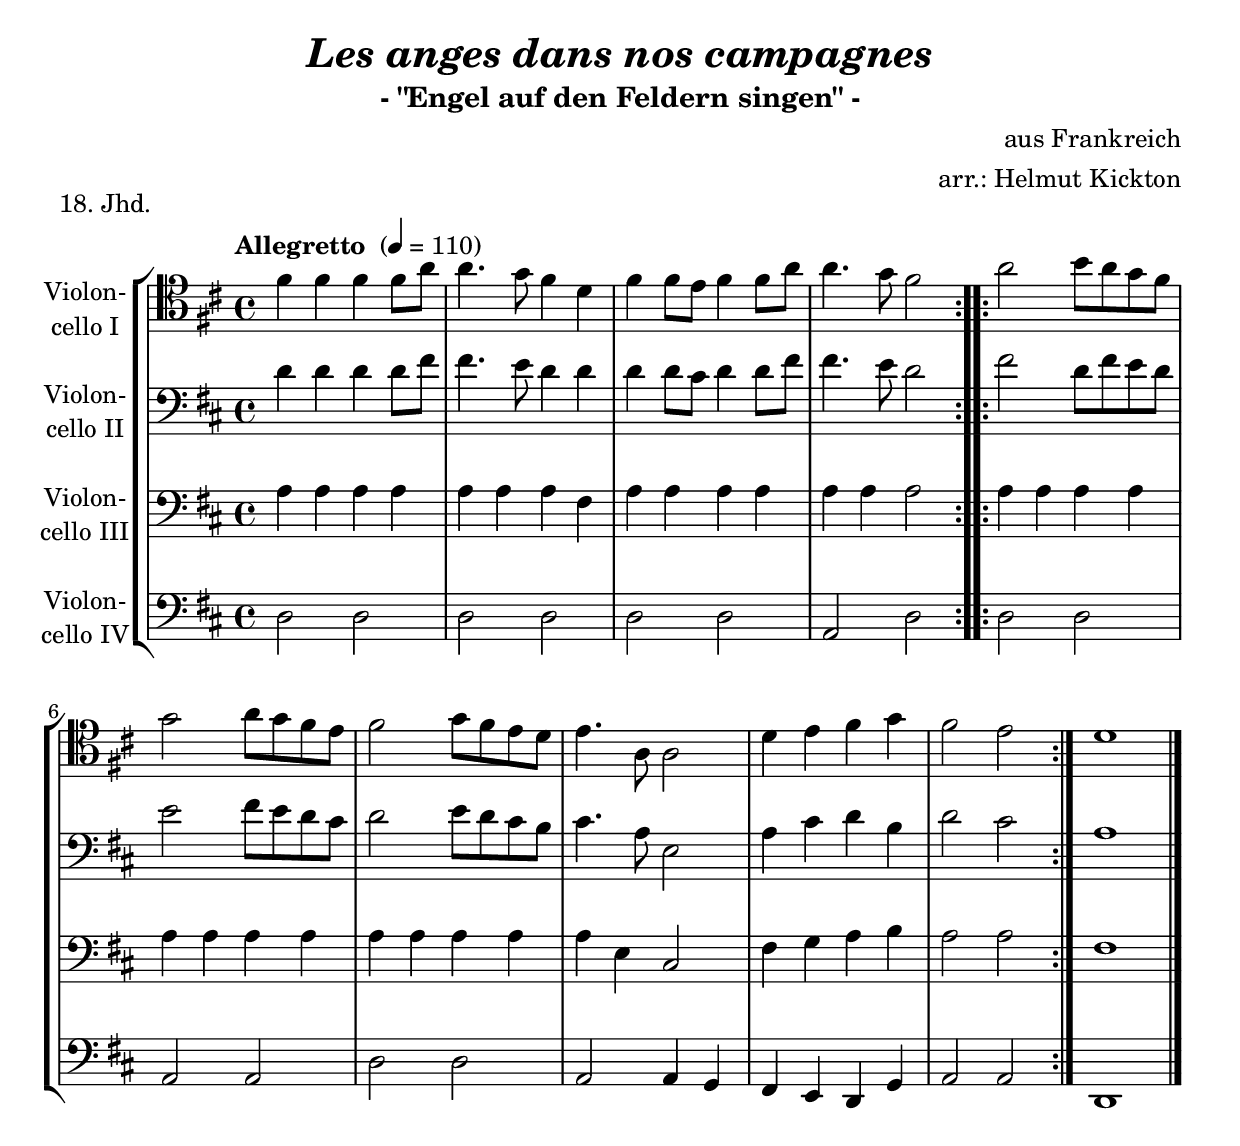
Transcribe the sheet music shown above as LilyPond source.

\version "2.18.2"
\include "deutsch.ly"
  
#(set-global-staff-size 22)

\header {
  title     = \markup \bold \italic "Les anges dans nos campagnes"
  subtitle  = "- \"Engel auf den Feldern singen\" -"
  composer  = "aus Frankreich"
  arranger  = "arr.: Helmut Kickton"
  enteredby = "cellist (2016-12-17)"
  piece     = "18. Jhd."
}

voiceconsts = {
  \key f \major
  \time 4/4
  \clef "bass"
%  \numericTimeSignature
  \compressFullBarRests
  % Set default beaming for all staves
%  \set Timing.beamExceptions = #'()
%  \set Timing.baseMoment     = #(ly:make-moment 1 4)
%  \set Timing.beatStructure  = #'(1 1 1)
  \tempo "Allegretto " 4=110
}

%minstr = "harpsichord"
mist = "string ensemble 1"
%minstr = "accordion"
miba = "bassoon"
%milo = "drawbar organ"
milo = "harpsichord"

va = \relative c'' {
  \voiceconsts
  \clef "tenor"

  \repeat volta 2 {
    a4 a a a8 c
    c4. b8 a4 f
    a a8 g a4 a8 c
    c4. b8 a2
  }

  \repeat volta 2 {
    c d8 c b a

    b2 c8 b a g
    a2 b8 a g f
    g4. c,8 c2
    f4 g a b
    a2 g
  }
  f1 \bar "|."
}

vb = \relative c' {
  \voiceconsts

  \repeat volta 2 {
    f4 f f f8 a
    a4. g8 f4 f
    f f8 e f4 f8 a
    a4. g8 f2
  }

  \repeat volta 2 {
    a f8 a g f

    g2 a8 g f e
    f2 g8 f e d
    e4. c8 g2
    c4 e f d
    f2 e
  }
  c1 \bar "|."
}

vc = \relative c' {
  \voiceconsts

  \repeat volta 2 {
    c4 c c c
    c c c a
    c c c c
    c c c2
  }

  \repeat volta 2 {
    c4 c c c

    c c c c
    c c c c
    c g e2
    a4 b c d
    c2 c
  }
  a1 \bar "|."
}

vd = \relative c {
  \voiceconsts

  \repeat volta 2 {
    f2 f
    f f
    f f
    c f
  }

  \repeat volta 2 {
    f f

    c c
    f f
    c c4 b
    a g f b
    c2 c
  }
  f,1 \bar "|."
}


music = \new StaffGroup <<
      \new Staff {
	\set Staff.midiInstrument = \mist
	\set Staff.instrumentName = \markup \center-column { "Violon-" "cello I" }
	\transpose f d { \va }
      }

      \new Staff {
	\set Staff.midiInstrument = \mist
	\set Staff.instrumentName = \markup \center-column { "Violon-" "cello II" }
	\transpose f d { \vb }
      }

      \new Staff {
	\set Staff.midiInstrument = \miba
	\set Staff.instrumentName = \markup \center-column { "Violon-" "cello III" }
	\transpose f d { \vc }
      }

      \new Staff {
	\set Staff.midiInstrument = \miba
	\set Staff.instrumentName = \markup \center-column { "Violon-" "cello IV" }
	\transpose f d { \vd }
      }
>>

\book {
  \score {
    \music
    \layout {}
  }

  \score {
    \unfoldRepeats \music

    \midi {
      \context {
        \Score
      }
    }
  }
}
